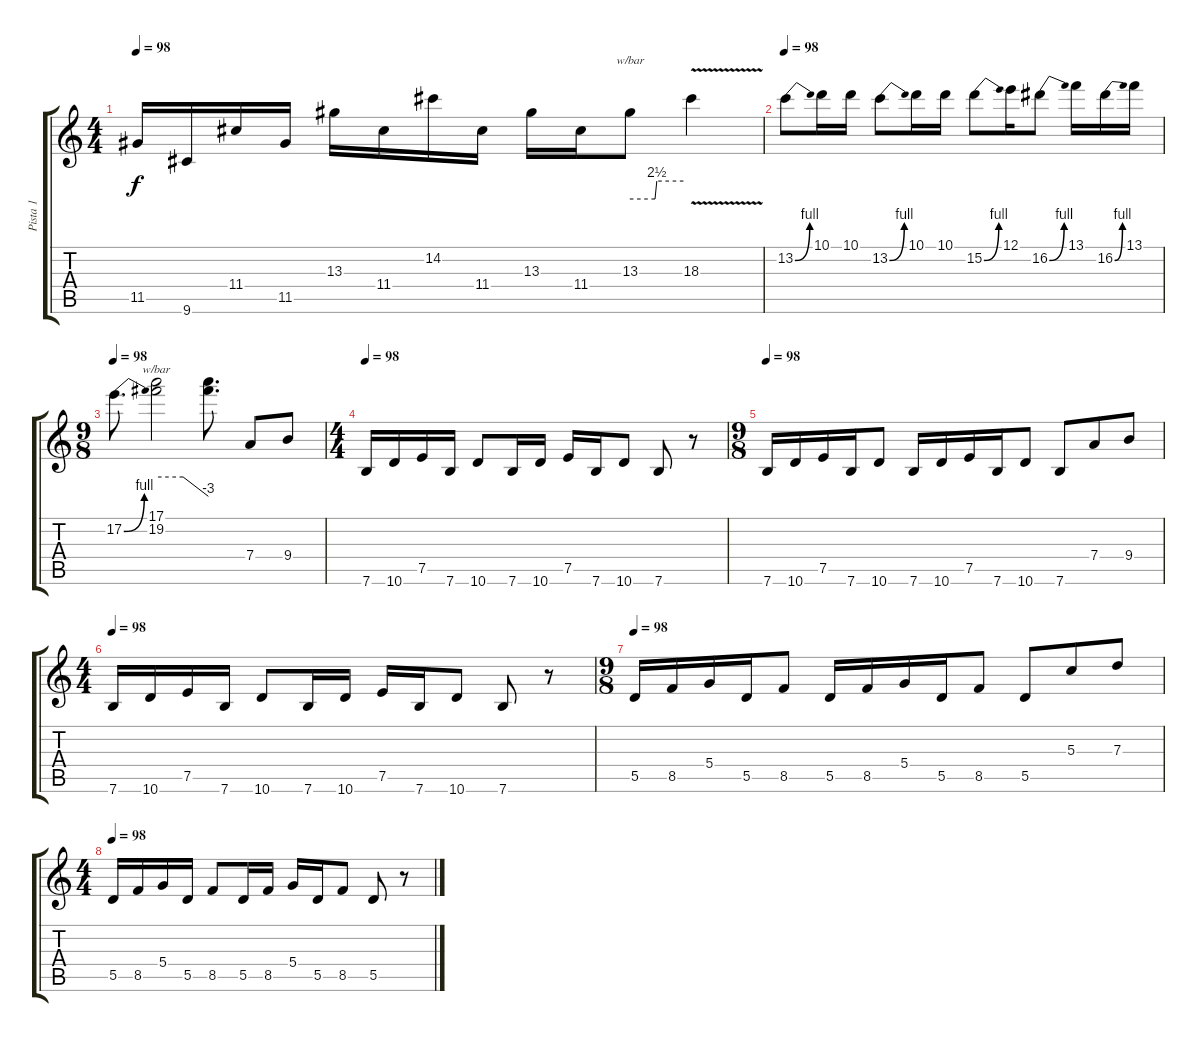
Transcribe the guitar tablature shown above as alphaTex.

\track ("Pista 1" "Pista 1") {instrument overdrivenguitar}
\staff {score tabs}
\tuning (E4 B3 G3 D3 A2 E2) {hide}
\ts (4 4)
\tempo 98
\clef g2
\ks c
11.5.16{dy f} 9.6.16 11.4.16 11.5.16 13.3.16 11.4.16 14.2.16 11.4.16 13.3.16 11.4.16 13.3.8{tbe (custom default 0 0 28 0 30 10 60 10)} 18.3{v}.4 |
\tempo 98
13.2{be (bend 0 0 60 4)}.8 10.1.16 10.1.16 13.2{be (bend 0 0 60 4)}.8 10.1.16 10.1.16 15.2{be (bend 0 0 60 4)}.8 12.1.16 16.2{be (bend 0 0 60 4)}.8 13.1.16 16.2{be (bend 0 0 60 4)}.16 13.1.16 |
\ts (9 8)
\tempo 98
17.2{be (bend 0 0 60 4)}.8{d} (17.1 19.2).2{tbe (custom default 0 0 31 0 60 -12)} (17.1{t} 19.2{t}).8{d} 7.4.8 9.4.8 |
\ts (4 4)
\tempo 98
7.6.16 10.6.16 7.5.16 7.6.16 10.6.8 7.6.16 10.6.16 7.5.16 7.6.16 10.6.8 7.6.8 r.8 |
\ts (9 8)
\tempo 98
7.6.16 10.6.16 7.5.16 7.6.16 10.6.8 7.6.16 10.6.16 7.5.16 7.6.16 10.6.8 7.6.8 7.4.8 9.4.8 |
\ts (4 4)
\tempo 98
7.6.16 10.6.16 7.5.16 7.6.16 10.6.8 7.6.16 10.6.16 7.5.16 7.6.16 10.6.8 7.6.8 r.8 |
\ts (9 8)
\tempo 98
5.5.16 8.5.16 5.4.16 5.5.16 8.5.8 5.5.16 8.5.16 5.4.16 5.5.16 8.5.8 5.5.8 5.3.8 7.3.8 |
\ts (4 4)
\tempo 98
5.5.16 8.5.16 5.4.16 5.5.16 8.5.8 5.5.16 8.5.16 5.4.16 5.5.16 8.5.8 5.5.8 r.8
